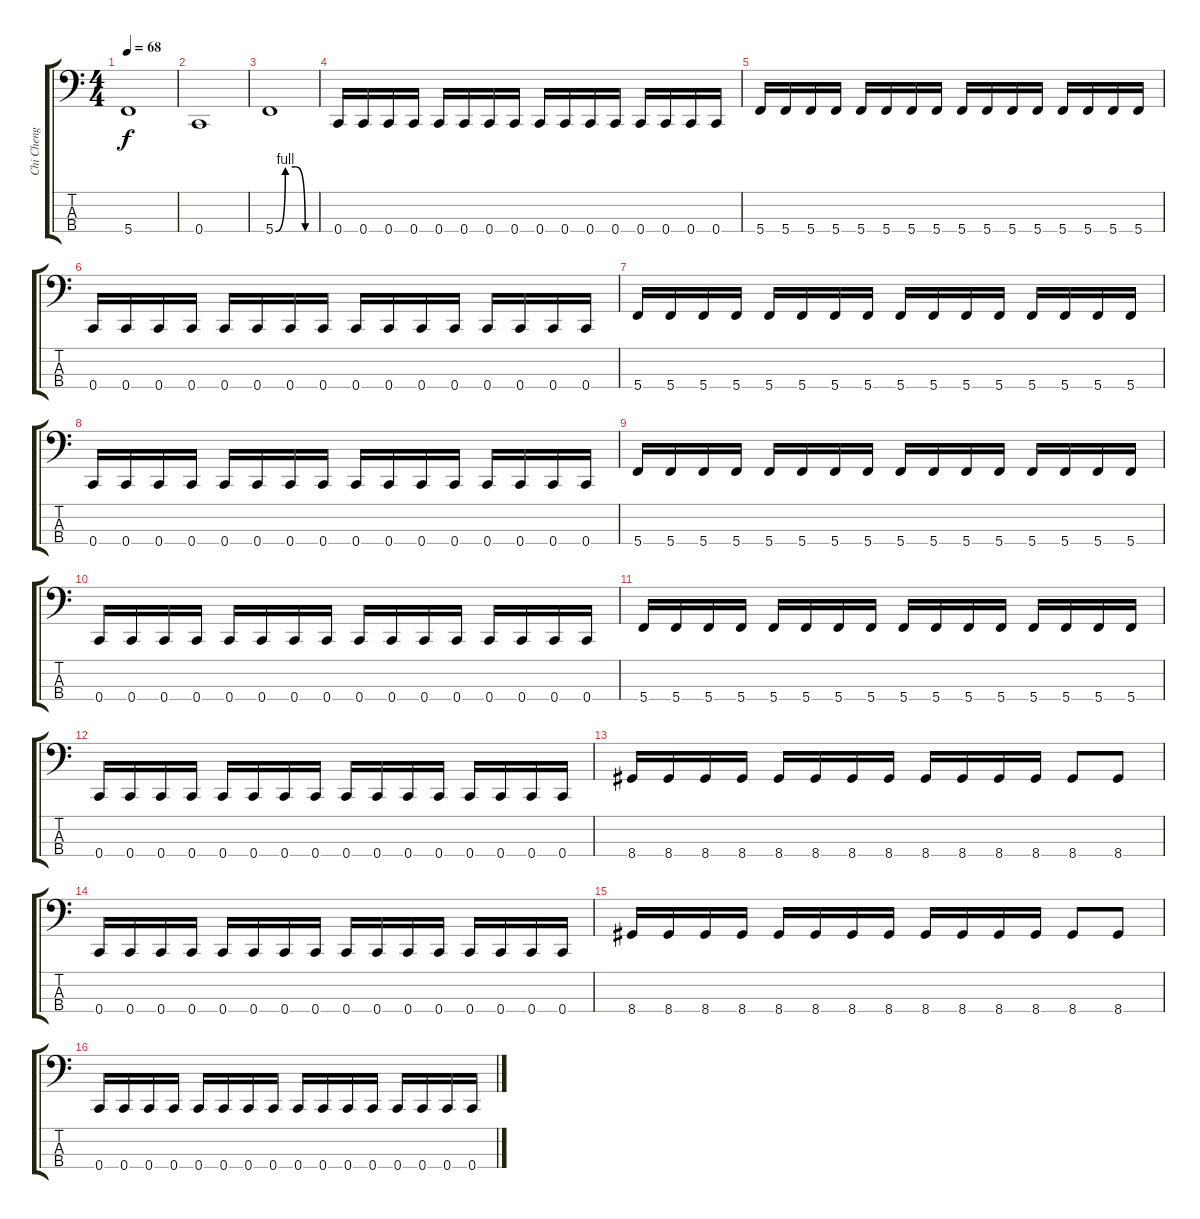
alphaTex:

\track ("Chi Cheng" "Chi Cheng") {instrument acousticbass}
\staff {score tabs}
\tuning (F2 C2 G1 C1) {hide}
\ts (4 4)
\tempo 68
\clef f4
\ks c
5.4.1{dy f} |
0.4.1 |
5.4{be (custom 0 0 15 4 30 4 45 0 60 0)}.1 |
0.4.16 0.4.16 0.4.16 0.4.16 0.4.16 0.4.16 0.4.16 0.4.16 0.4.16 0.4.16 0.4.16 0.4.16 0.4.16 0.4.16 0.4.16 0.4.16 |
5.4.16 5.4.16 5.4.16 5.4.16 5.4.16 5.4.16 5.4.16 5.4.16 5.4.16 5.4.16 5.4.16 5.4.16 5.4.16 5.4.16 5.4.16 5.4.16 |
0.4.16 0.4.16 0.4.16 0.4.16 0.4.16 0.4.16 0.4.16 0.4.16 0.4.16 0.4.16 0.4.16 0.4.16 0.4.16 0.4.16 0.4.16 0.4.16 |
5.4.16 5.4.16 5.4.16 5.4.16 5.4.16 5.4.16 5.4.16 5.4.16 5.4.16 5.4.16 5.4.16 5.4.16 5.4.16 5.4.16 5.4.16 5.4.16 |
0.4.16 0.4.16 0.4.16 0.4.16 0.4.16 0.4.16 0.4.16 0.4.16 0.4.16 0.4.16 0.4.16 0.4.16 0.4.16 0.4.16 0.4.16 0.4.16 |
5.4.16 5.4.16 5.4.16 5.4.16 5.4.16 5.4.16 5.4.16 5.4.16 5.4.16 5.4.16 5.4.16 5.4.16 5.4.16 5.4.16 5.4.16 5.4.16 |
0.4.16 0.4.16 0.4.16 0.4.16 0.4.16 0.4.16 0.4.16 0.4.16 0.4.16 0.4.16 0.4.16 0.4.16 0.4.16 0.4.16 0.4.16 0.4.16 |
5.4.16 5.4.16 5.4.16 5.4.16 5.4.16 5.4.16 5.4.16 5.4.16 5.4.16 5.4.16 5.4.16 5.4.16 5.4.16 5.4.16 5.4.16 5.4.16 |
0.4.16 0.4.16 0.4.16 0.4.16 0.4.16 0.4.16 0.4.16 0.4.16 0.4.16 0.4.16 0.4.16 0.4.16 0.4.16 0.4.16 0.4.16 0.4.16 |
8.4.16 8.4.16 8.4.16 8.4.16 8.4.16 8.4.16 8.4.16 8.4.16 8.4.16 8.4.16 8.4.16 8.4.16 8.4.8 8.4.8 |
0.4.16 0.4.16 0.4.16 0.4.16 0.4.16 0.4.16 0.4.16 0.4.16 0.4.16 0.4.16 0.4.16 0.4.16 0.4.16 0.4.16 0.4.16 0.4.16 |
8.4.16 8.4.16 8.4.16 8.4.16 8.4.16 8.4.16 8.4.16 8.4.16 8.4.16 8.4.16 8.4.16 8.4.16 8.4.8 8.4.8 |
0.4.16 0.4.16 0.4.16 0.4.16 0.4.16 0.4.16 0.4.16 0.4.16 0.4.16 0.4.16 0.4.16 0.4.16 0.4.16 0.4.16 0.4.16 0.4.16
